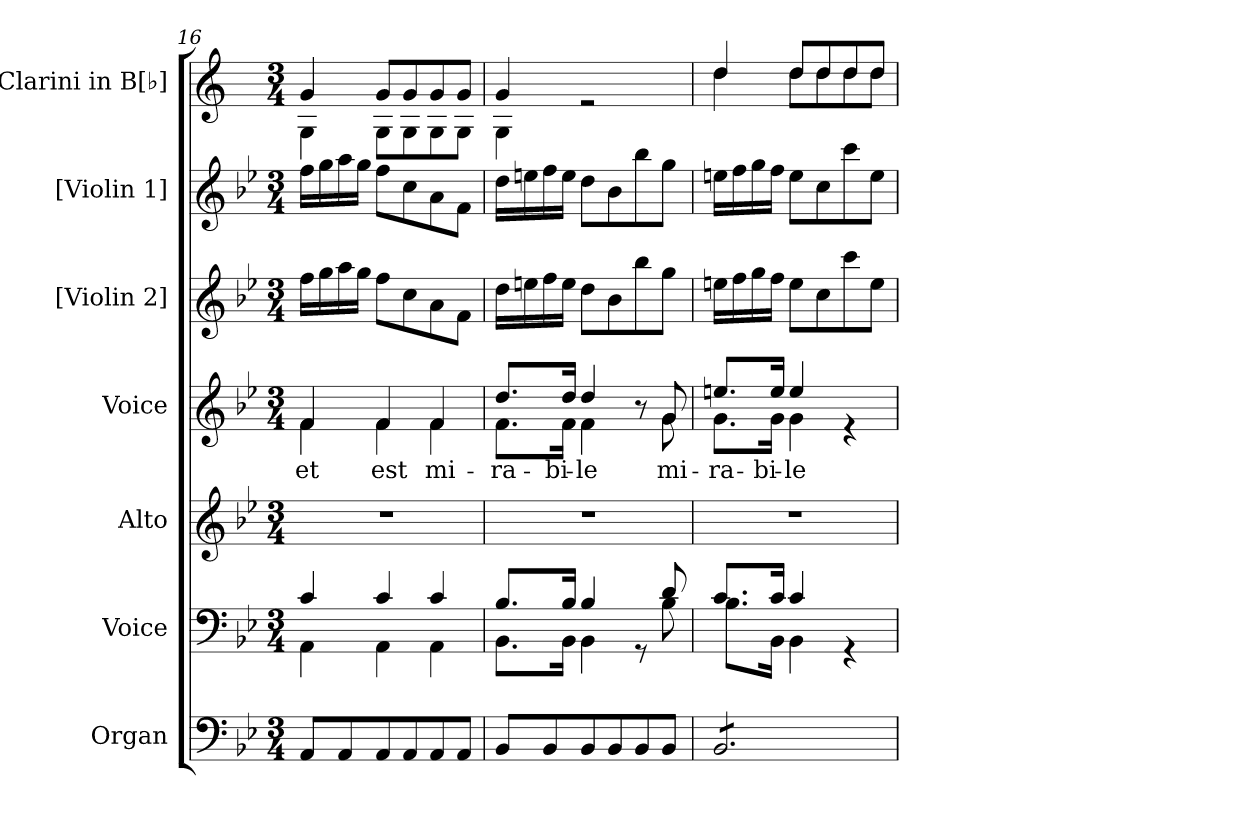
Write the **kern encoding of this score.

**kern	**kern	**kern	**kern	**text	**kern	**kern	**kern
*part7	*part6	*part5	*part4	*part4	*part3	*part2	*part1
*staff7	*staff6	*staff5	*staff4	*staff4	*staff3	*staff2	*staff1
*I"Organ	*I"Voice	*I"Alto	*I"Voice	*	*I"[Violin 2]	*I"[Violin 1]	*I"Clarini in B[♭]
*	*	*I'A	*	*	*I'Vln	*I'Vln	*
*clefF4	*clefF4	*clefG2	*clefG2	*	*clefG2	*clefG2	*clefG2
*	*	*	*	*	*	*	*ITrd1c2
*k[b-e-]	*k[b-e-]	*k[b-e-]	*k[b-e-]	*	*k[b-e-]	*k[b-e-]	*k[b-e-]
*M3/4	*M3/4	*M3/4	*M3/4	*	*M3/4	*M3/4	*M3/4
=16	=16	=16	=16	=16	=16	=16	=16
*	*^	*	*	*	*	*	*
!	!	!	!	!	!LO:LY:b	!	!	!
*	*	*	*	*^	*	*	*	*^
8AA/L	4c/	4AA\	2.r	4f/	4f\	et	16ff\LL	16ff\LL	4f/	4F\
.	.	.	.	.	.	.	16gg\	16gg\	.	.
8AA/	.	.	.	.	.	.	16aa\	16aa\	.	.
.	.	.	.	.	.	.	16gg\JJ	16gg\JJ	.	.
!	!	!	!	!	!	!LO:LY:b	!	!	!	!
8AA/	4c/	4AA\	.	4f/	4f\	est	8ff\L	8ff\L	8f/L	8F\L
8AA/	.	.	.	.	.	.	8cc\	8cc\	8f/	8F\
!	!	!	!	!	!	!LO:LY:b	!	!	!	!
8AA/	4c/	4AA\	.	4f/	4f\	mi-	8a\	8a\	8f/	8F\
8AA/J	.	.	.	.	.	.	8f\J	8f\J	8f/J	8F\J
=17	=17	=17	=17	=17	=17	=17	=17	=17	=17	=17
!	!	!	!	!	!	!LO:LY:b	!	!	!	!
8BB-/L	8.B-/L	8.BB-\L	2.r	8.dd/L	8.f\L	-ra-	16dd\LL	16dd\LL	4f/	4F\
.	.	.	.	.	.	.	16een\	16een\	.	.
8BB-/	.	.	.	.	.	.	16ff\	16ff\	.	.
!	!	!	!	!	!	!LO:LY:b	!	!	!	!
.	16B-/Jk	16BB-\Jk	.	16dd/Jk	16f\Jk	-bi-	16ee\JJ	16ee\JJ	.	.
!	!	!	!	!	!	!LO:LY:b	!	!	!	!
8BB-/	4B-/	4BB-\	.	4dd/	4f\	-le	8dd\L	8dd\L	2re	2ryy
8BB-/	.	.	.	.	.	.	8b-\	8b-\	.	.
8BB-/	8rGG	8ryy	.	8r	8ryy	.	8bb-\	8bb-\	.	.
!	!	!	!	!	!	!LO:LY:b	!	!	!	!
8BB-/J	8d/	8B-\	.	8g/	8g\	mi-	8gg\J	8gg\J	.	.
=18	=18	=18	=18	=18	=18	=18	=18	=18	=18	=18
!	!	!	!	!	!	!LO:LY:b	!	!	!	!
*tremolo	*	*	*	*	*	*	*	*	*	*
8BB-/L	8.c/L	8.B-\L	2.r	8.een/L	8.g\L	-ra-	16een\LL	16een\LL	4cc/	4cc\
.	.	.	.	.	.	.	16ff\	16ff\	.	.
8BB-/	.	.	.	.	.	.	16gg\	16gg\	.	.
!	!	!	!	!	!	!LO:LY:b	!	!	!	!
.	16c/Jk	16BB-\Jk	.	16ee/Jk	16g\Jk	-bi-	16ff\JJ	16ff\JJ	.	.
!	!	!	!	!	!	!LO:LY:b	!	!	!	!
8BB-/	4c/	4BB-\	.	4ee/	4g\	-le	8ee\L	8ee\L	8cc/L	8cc\L
8BB-/	.	.	.	.	.	.	8cc\	8cc\	8cc/	8cc\
8BB-/	4rGG	4ryy	.	4re	4ryy	.	8ccc\	8ccc\	8cc/	8cc\
8BB-/J	.	.	.	.	.	.	8ee\J	8ee\J	8cc/J	8cc\J
*Xtremolo	*	*	*	*	*	*	*	*	*	*
*	*v	*v	*	*v	*v	*	*	*	*v	*v
=	=	=	=	=	=	=	=
*-	*-	*-	*-	*-	*-	*-	*-
